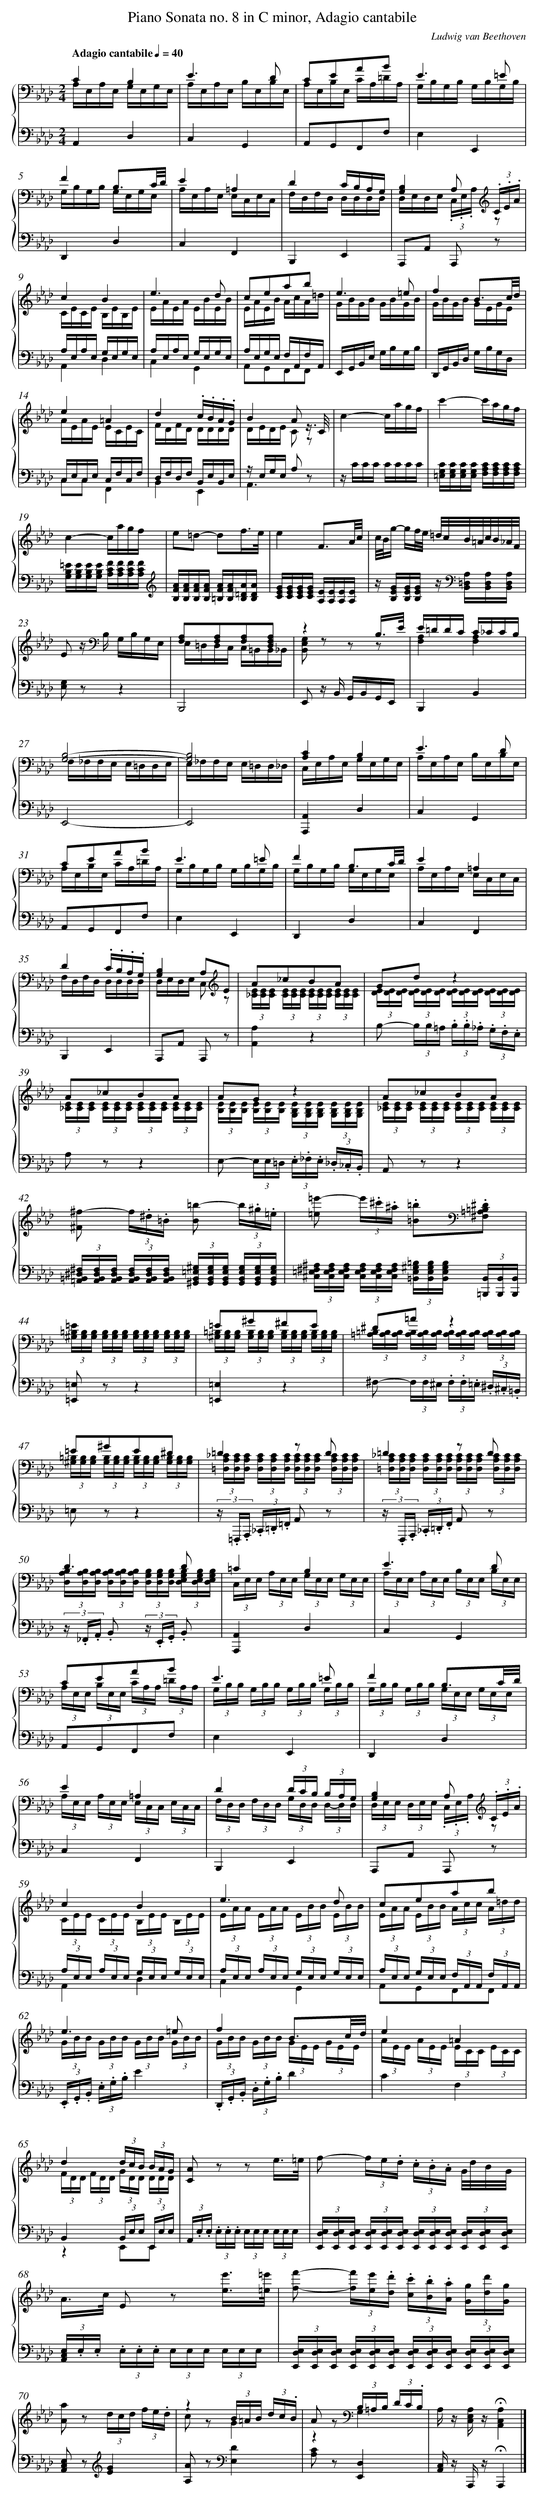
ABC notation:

X:1
T: Piano Sonata no. 8 in C minor, Adagio cantabile
C: Ludwig van Beethoven
L: 1/16
M: 2/4
Q: "Adagio cantabile" 1/4=40
%%staves {1 2}
V: 1 clef=bass
V: 2 clef=bass
K: Ab
[V:1] C4B,4 & A,E,A,E, G,E,G,E, |
[V:2] A,,4D,4 |
[V:1] E6D2 & A,E,A,E, B,E,B,E, |
[V:2] C,4G,,4 |
[V:1] C2E2A2B2 & A,E,B,E, CA,=DA, |
[V:2] A,,2G,,2F,,2F,2 |
[V:1] E6=E2 & G,B,G,B, G,B,G,B, |
[V:2] E,4E,,4 |
[V:1] F4B,3C/D/ & G,B,G,B, G,E,G,E, |
[V:2] D,,4D,4 |
[V:1] E4=A,4 & A,E,A,E, E,C,E,C, |
[V:2] C,4F,,4 |
[V:1] D4CB,A,G, & F,D,F,D, D,D,D,D, |
[V:2] B,,,4E,,4 |
[V:1] [G,4B,4]A,2[K:clef=treble] (3.C.E.A & D,E,D,E, (3.C,.E,.A, z2 |
[V:2] A,,,2A,,2 A,,,2 z2 |
[V:1] c4B4 & CECE B,EB,E |
[V:2] A,E,A,E, G,E,G,E, & A,,4D,4 |
[V:1] e6d2 & EAEA EBEB |
[V:2] A,E,A,E, G,E,G,E, & C,4G,,4 |
[V:1] c2e2a2b2 & EAEB AcA=d |
[V:2] A,E,G,E, F,A,,F,A,, & A,,2G,,2F,,2F,,2 |
[V:1] e6=e2 & GBGB GBGB |
[V:2] E,,G,,B,,E, G,B,G,B, |
[V:1] f4B3c/d/ & GBGB GEGE |
[V:2] D,,G,,B,,D, G,B,G,D, |
[V:1] e4=A4 & AEAE ECEC |
[V:2] C,E,C,E, C,F,C,F, & C,2C,2F,,4 |
[V:1] d4.c.B.A.G & FDFD DDDD |
[V:2] D,F,D,F, B,,E,B,,E, & B,,4E,,4 |
[V:1] B4A2 z3/ C/ & DEDE C2 z2 |
[V:2] z E,G,E, A,2 z2 & A,,6z2 |
[V:1] c4-cagf |
[V:2] z CCC CCCC |
[V:1] c'4-c'agf |
[V:2] [=E,G,C][E,G,C][E,G,C][E,G,C] [F,A,C][F,A,C][F,A,C][F,A,C] |
[V:1] c4-cagf |
[V:2] [G,B,=E][G,B,E][G,B,E][G,B,E] [A,CF][A,CF][A,CF][A,CF][K:clef=treble] |
[V:1] e2=d2- d2f3/e/ |
[V:2] [B,FA][B,FA][B,FA][B,FA] [=B,FA][B,FA][B,=DA][B,DA] |
[V:1] e4F3A/c/ |
[V:2] [CEG][CEG][CEG][CEG] [A,E][A,E][A,E][A,E] |
[V:1] c/B/g- gf/e/ =d/c/B/=A/c/B/_A/F/ |
[V:2] z [B,EG][B,EG][B,EG] z[K:clef=bass] [B,,=D,A,][B,,D,A,][B,,D,A,] |
[V:1] E2 z[K:clef=bass] B, G,B,G,E, |
[V:2] [E,2G,2] z2z4 |
[V:1] [F,2A,2][F,2A,2][F,2A,2][D,2F,2A,2] & E,=D,D,C, C,=B,,B,,_B,, |
[V:2] B,,,8 |
[V:1] z4z2 B,3/E/ & [B,,2E,2G,2] z2 z2 z2 |
[V:2] E,,2 z B,, G,,B,,G,,E,, |
[V:1] E=DDC C_CCB, & [F,4A,4][F,4A,4] |
[V:2] B,,,4B,,4 |
[V:1] [G,8B,8]- & F,_F,F,E, E,=D,D,E, |
[V:2] E,,8- |
[V:1] [G,8B,8] & E,_F,F,E, E,=D,D,_D, |
[V:2] E,,8 |
[V:1] [A,4C4]B,4 & C,E,A,E, G,E,G,E, |
[V:2] [A,,,4A,,4]D,4 |
[V:1] E6D2 & A,E,A,E, B,E,B,E, |
[V:2] C,4G,,4 |
[V:1] C2E2A2B2 & A,E,B,E, CA,=DA, |
[V:2] A,,2G,,2F,,2F,2 |
[V:1] E6=E2 & G,B,G,B, G,B,G,B, |
[V:2] E,4E,,4 |
[V:1] F4B,3C/D/ & G,B,G,B, G,E,G,E, |
[V:2] D,,4D,4 |
[V:1] E4=A,4 & A,E,A,E, E,C,E,C, |
[V:2] C,4F,,4 |
[V:1] D4.C.B,.A,.G, & F,D,F,D, D,D,D,D, |
[V:2] B,,,4E,,4 |
[V:1] [G,4B,4]A,2[K:clef=treble]E2 & D,E,D,E, C,2 z2 |
[V:2] A,,,2A,,2 A,,,2 z2 |
[V:1] A2_c2B2A2 & (3[_CE][CE][CE] (3[CE][CE][CE] (3[CE][CE][CE] (3[CE][CE][CE] |
[V:2] [A,,4A,4]z4 |
[V:1] G2d2z4 & (3[DE][DE][DE] (3[DE][DE][DE] (3[DE][DE][DE] (3[DE][DE][DE] |
[V:2] B,2- (3B,B,=A, (3.B,.B,._A, (3.G,.F,.E, |
[V:1] A2_c2B2A2 & (3[_CE][CE][CE] (3[CE][CE][CE] (3[CE][CE][CE] (3[CE][CE][CE] |
[V:2] A,2 z2z4 |
[V:1] A2G2z4 & (3[B,E][B,E][B,E] (3[B,E][B,E][B,E] (3[G,B,E][G,B,E][G,B,E] (3[G,B,E][G,B,E][G,B,E] |
[V:2] E,2- (3E,E,=D, (3.E,._F,.E, (3._D,._C,.B,, |
[V:1] A2_c2B2A2 & (3[_CE][CE][CE] (3[CE][CE][CE] (3[CE][CE][CE] (3[CE][CE][CE] |
[V:2] A,,2 z2z4 |
[V:1] [^F2^f2-] (3f.^d.=B [B2=b2-] (3b.^g.=e |
[V:2] (3[=A,,=B,,^D,^F,][A,,B,,D,F,][A,,B,,D,F,] (3[A,,B,,D,F,][A,,B,,D,F,][A,,B,,D,F,] (3[^G,,B,,=E,^G,][G,,B,,E,G,][G,,B,,E,G,] (3[G,,B,,E,G,][G,,B,,E,G,][G,,B,,E,G,] |
[V:1] [=e2=e'2-] (3e'.^c'.^a .[=B2=b2][K:clef=bass].[^F,2=A,2=B,2^D2] |
[V:2] (3[^C,=E,^F,^A,][C,E,F,A,][C,E,F,A,] (3[C,E,F,A,][C,E,F,A,][C,E,F,A,] (3[=B,,E,^G,=B,][B,,E,G,B,][B,,E,G,B,] (3[=B,,,B,,][B,,,B,,][B,,,B,,] |
[V:1] (3[^G,=B,=E][G,B,][G,B,] (3[G,B,][G,B,][G,B,] (3[G,B,][G,B,][G,B,] (3[G,B,][G,B,][G,B,] |
[V:2] [=E,,2=E,2] z2z4 |
[V:1] =E2^G2^F2E2 & (3[^G,=B,][G,B,][G,B,] (3[G,B,][G,B,][G,B,] (3[G,B,][G,B,][G,B,] (3[G,B,][G,B,][G,B,] |
[V:2] [=E,,4=E,4]z4 |
[V:1] ^D2=A2z4 & (3[=A,=B,][A,B,][A,B,] (3[A,B,][A,B,][A,B,] (3[A,B,][A,B,][A,B,] (3[A,B,][A,B,][A,B,] |
[V:2] ^F,2- (3F,F,^E, (3.F,.F,.=E, (3.^D,.^C,.=B,, |
[V:1] =E2^G2E2^D2 & (3[^G,=B,][G,B,][G,B,] (3[G,B,][G,B,][G,B,] (3[G,B,][G,B,][G,B,] (3[G,B,][G,B,][G,B,] |
[V:2] =E,2 z2z4 |
[V:1] =D4z2 D2 & (3[=D,A,_C][D,A,C][D,A,C] (3[D,A,C][D,A,C][D,A,C] (3[D,A,C][D,A,C][D,A,C] (3[D,A,C][D,A,C][D,A,C] |
[V:2] (3z .=F,,,.A,,, (3._C,,.=D,,.=F,, A,,2 z2 |
[V:1] =D4z2 D2 & (3[=D,A,_C][D,A,C][D,A,C] (3[D,A,C][D,A,C][D,A,C] (3[D,A,C][D,A,C][D,A,C] (3[D,A,C][D,A,C][D,A,C] |
[V:2] (3z .F,,,.A,,, (3._C,,.=D,,.F,, A,,2 z2 |
[V:1] D6D2 & (3[D,A,B,][D,A,B,][D,A,B,] (3[D,A,B,][D,A,B,][D,A,B,] (3[D,G,B,][D,G,B,][D,G,B,] (3[D,E,G,B,][D,E,G,B,][D,E,G,B,] |
[V:2] (3z ._F,,.A,, .B,,2 (3z .E,,.G,, .B,,2 |
[V:1] =C4B,4 & (3C,E,E, (3A,E,E, (3G,E,E, (3G,E,E, |
[V:2] [A,,,4A,,4]D,4 |
[V:1] E6D2 & (3A,E,E, (3A,E,E, (3B,E,E, (3B,E,E, |
[V:2] C,4G,,4 |
[V:1] C2E2A2B2 & (3A,E,E, (3B,E,E, (3CA,A, (3=DA,A, |
[V:2] A,,2G,,2F,,2F,2 |
[V:1] E6=E2 & (3G,B,B, (3G,B,B, (3G,B,B, (3G,B,B, |
[V:2] E,4E,,4 |
[V:1] F4B,3C/D/ & (3G,B,B, (3G,B,B, (3G,E,E, (3G,E,E, |
[V:2] D,,4D,4 |
[V:1] E4=A,4 & (3A,E,E, (3A,E,E, (3E,C,C, (3E,C,C, |
[V:2] C,4F,,4 |
[V:1] D4(3DCB, (3B,A,G, & (3F,D,D, (3F,D,D, (3G,D,D, (3D,-D,D, |
[V:2] B,,,4E,,4 |
[V:1] [G,4B,4]A,2[K:clef=treble] (3.C.E.A & (3D,E,E, (3D,E,E, (3.C,.E,.A, z2 |
[V:2] A,,,2A,,2 A,,,2 z2 |
[V:1] c4B4 & (3CEE (3CEE (3B,EE (3B,EE |
[V:2] (3A,E,E, (3A,E,E, (3G,E,E, (3G,E,E, & A,,4D,4 |
[V:1] e6d2 & (3EAA (3EAA (3EBB (3EBB |
[V:2] (3A,E,E, (3A,E,E, (3G,E,E, (3G,E,E, & C,4G,,4 |
[V:1] c2e2a2b2 & (3EAA (3EBB (3Acc (3A=dd |
[V:2] (3A,E,E, (3G,E,E, (3F,A,,A,, (3F,A,,A,, & A,,2G,,2F,,2F,,2 |
[V:1] e6=e2 & (3GBB (3GBB (3GBB (3GBB |
[V:2] (3.E,,.G,,.B,, (3.E,.G,.B,E4 |
[V:1] f4B3c/d/ & (3GBB (3GBB (3GEE (3GEE |
[V:2] (3.D,,.G,,.B,, (3.D,.G,.B,D4 |
[V:1] e4=A4 & (3AEE (3AEE (3ECC (3ECC |
[V:2] C4F,4 |
[V:1] d4(3dcB (3BAG & (3FDD (3FDD (3GDD (3DDD |
[V:2] B,,4(3B,,E,E, (3E,,E,E, & z4E,,2E,,2 |
[V:1] [C2A2] z2 z2 e3/=e/ |
[V:2] (3A,,.E,.E, (3.E,.E,.E, (3E,E,E, (3E,E,E, |
[V:1] f2- (3fe.d (3.c.B.A G/d/B/G/ |
[V:2] (3[E,,D,E,][E,,D,E,][E,,D,E,] (3[E,,D,E,][E,,D,E,][E,,D,E,] (3[E,,D,E,][E,,D,E,][E,,D,E,] (3[E,,D,E,][E,,D,E,][E,,D,E,] |
[V:1] A>c E2 z2 [e3/e'3/][=e/=e'/] |
[V:2] (3[A,,C,E,].E,.E, (3.E,.E,.E, (3E,E,E, (3E,E,E, |
[V:1] [f2f'2]- (3[ff'][ee'].[dd'] (3.[cc'].[Bb].[Aa] (3[Gg][dd'][Gg] |
[V:2] (3[E,,D,E,][E,,D,E,][E,,D,E,] (3[E,,D,E,][E,,D,E,][E,,D,E,] (3[E,,D,E,][E,,D,E,][E,,D,E,] (3[E,,D,E,][E,,D,E,][E,,D,E,] |
[V:1] [A2a2] z2 (3dcd (3fe.d |
[V:2] [A,,2C,2E,2] z2[K:clef=treble][E4G4] |
[V:1] z4(3B=AB (3dc.B & c2 z2G4 |
[V:2] [A,2A2] z2[K:clef=bass][E,4D4] |
[V:1] A2 z2[K:clef=bass] (3B,=A,B, (3DC.B, & z4G,4 |
[V:2] [A,2C2] z2[E,,4D,4] |
[V:1] A, z [C,E,A,] z!fermata![A,,4C,4A,4] |]
[V:2] [A,,C,] z A,,, z!fermata!A,,,4 |]
